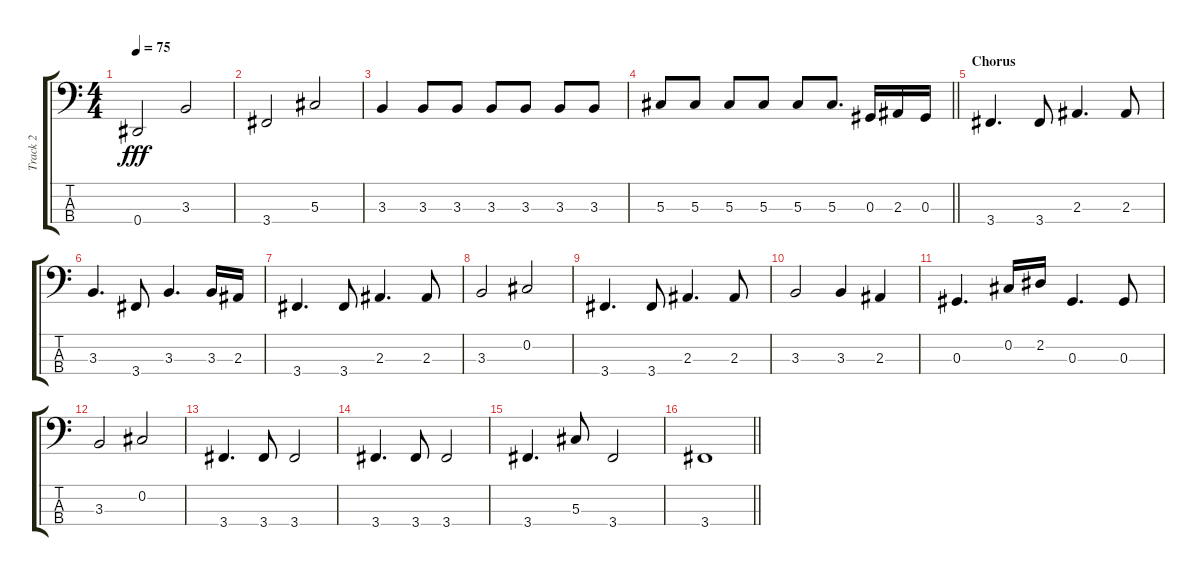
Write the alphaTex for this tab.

\track ("Track 2" "Track 2") {instrument electricbassfinger}
\staff {score tabs}
\tuning (Gb2 Db2 Ab1 Eb1) {hide}
\ts (4 4)
\tempo 75
\clef f4
\ks c
0.4.2{dy fff} 3.3.2 |
3.4.2 5.3.2 |
3.3.4 3.3.8 3.3.8 3.3.8 3.3.8 3.3.8 3.3.8 |
\barLineRight lightlight
5.3.8 5.3.8 5.3.8 5.3.8 5.3.8 5.3.8{d} 0.3.16 2.3.16 0.3.16 |
\section ("" "Chorus")
3.4.4{d} 3.4.8 2.3.4{d} 2.3.8 |
3.3.4{d} 3.4.8 3.3.4{d} 3.3.16 2.3.16 |
3.4.4{d} 3.4.8 2.3.4{d} 2.3.8 |
3.3.2 0.2.2 |
3.4.4{d} 3.4.8 2.3.4{d} 2.3.8 |
3.3.2 3.3.4 2.3.4 |
0.3.4{d} 0.2.16 2.2.16 0.3.4{d} 0.3.8 |
3.3.2 0.2.2 |
3.4.4{d} 3.4.8 3.4.2 |
3.4.4{d} 3.4.8 3.4.2 |
3.4.4{d} 5.3.8 3.4.2 |
\barLineRight lightlight
3.4.1
